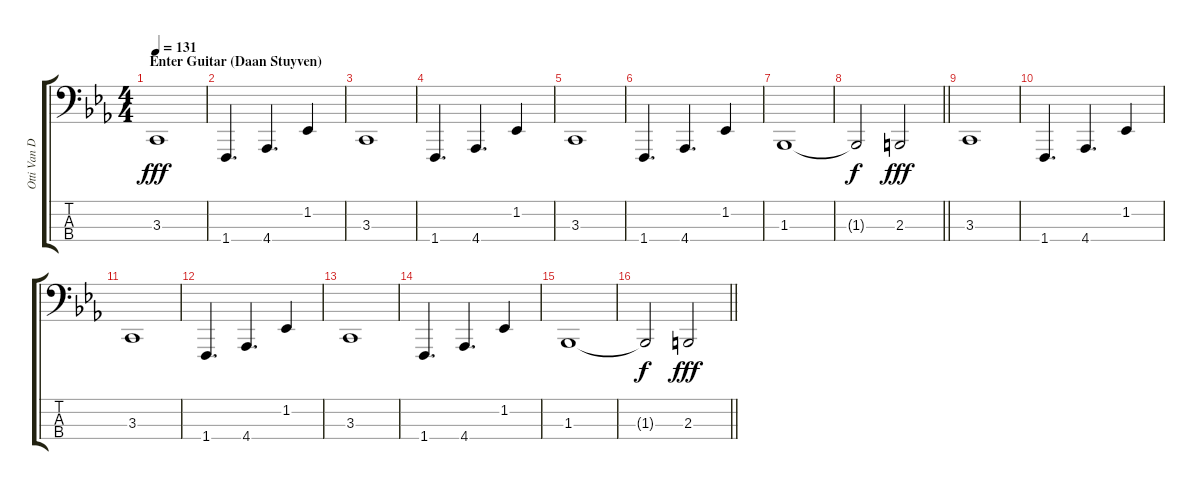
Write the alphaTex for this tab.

\track ("Otti Van Der Werf (Bass)" "Otti Van D") {instrument lead2sawtooth}
\staff {score tabs}
\tuning (G2 D2 A1 E1) {hide}
\ts (4 4)
\section ("" "Enter Guitar (Daan Stuyven)")
\tempo 131
\clef f4
\ks cminor
3.3.1{dy fff} |
1.4.4{d} 4.4.4{d} 1.2.4 |
3.3.1 |
1.4.4{d} 4.4.4{d} 1.2.4 |
3.3.1 |
1.4.4{d} 4.4.4{d} 1.2.4 |
1.3.1 |
\barLineRight lightlight
1.3{t}.2{dy f} 2.3.2{dy fff} |
3.3.1 |
1.4.4{d} 4.4.4{d} 1.2.4 |
3.3.1 |
1.4.4{d} 4.4.4{d} 1.2.4 |
3.3.1 |
1.4.4{d} 4.4.4{d} 1.2.4 |
1.3.1 |
\barLineRight lightlight
1.3{t}.2{dy f} 2.3.2{dy fff}
